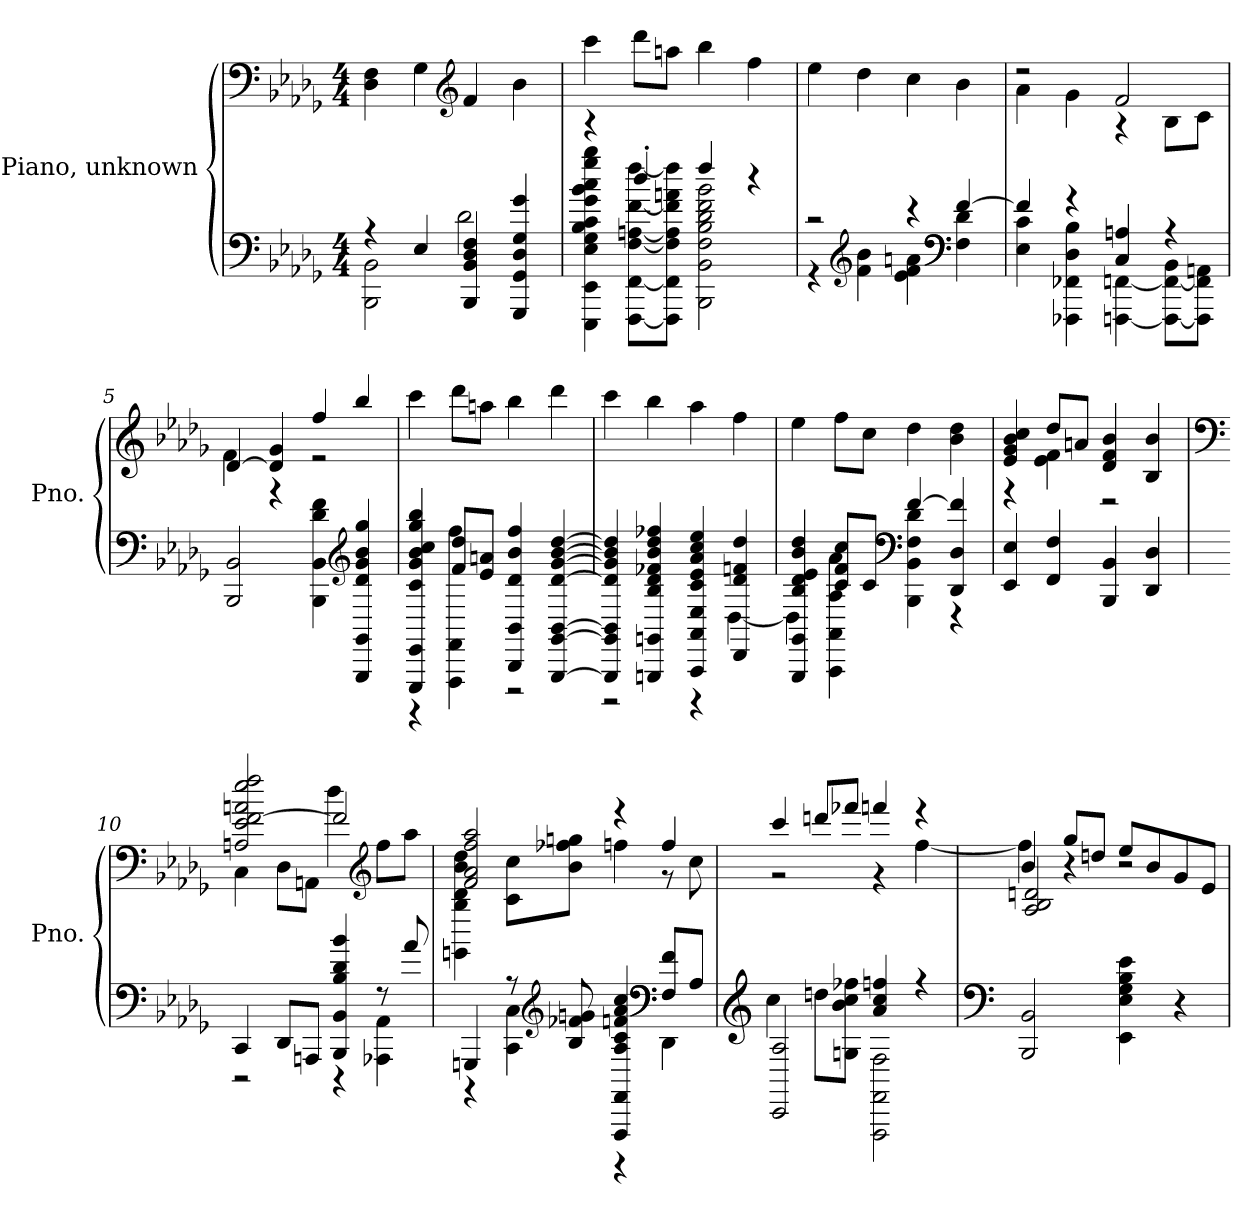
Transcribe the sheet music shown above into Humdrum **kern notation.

**kern	**kern
*part1	*part1
*staff2	*staff1
*I"Piano, unknown	*
*I'Pno.	*
*clefF4	*clefF4
*k[b-e-a-d-g-]	*k[b-e-a-d-g-]
*M4/4	*M4/4
*MM120	*MM120
=1	=1
*^	*
4r	2BBB-\ 2BB-\	4D-\ 4F\
4E-/	.	4G-\
*	*	*clefG2
4BBB-/ 4BB-/ 4D-/ 4F/	2d-\	4f/
4GGG-/ 4GG-/ 4D-/ 4G-/ 4g-/	.	4b-\
=2	=2	=2
4r	4EEE-\ 4EE-\ 4E-\ 4G-\ 4B-\ 4c\ 4g-\ 4b-\ 4cc\ 4gg-\ 4bb-\	4ccc\
4dd-'/	[8FFF\ [8FF\ [8F\ [8An\ [8f\ [8ff\L	8ddd-\L
.	8FFF\] 8FF\] 8F\] 8A\] 8f\] 8an\ 8ff\]J	8aan\J
4ff/	2BBB-\ 2BB-\ 2F\ 2B-\ 2d-\ 2f\ 2b-\	4bb-\
4r	.	4ff\
=3	=3	=3
2r	4r	4ee-\
*clefG2	*	*
.	4f\ 4b-\	4dd-\
4r	4e-\ 4f\ 4an\	4cc\
*clefF4	*	*
[4f/	4F\ 4d-\	4b-\
=4	=4	=4
*	*	*^
4f/]	4E-\ 4c\	2r	4a-\
4r	4FFF-X\ 4FF-X\ 4D-\ 4B-\	.	4g-\
4C/ 4An/	[4FFFn\ [4FFn\	2f/	4r
4r	8FFF\_ 8FF\_ 8BB-\L	.	8B-\L
.	8FFF\] 8FF\] 8AAn\J	.	8c\J
*v	*v	*	*
=5	=5	=5
2BBB-/ 2BB-/	[4d-/	4f\
.	4d-/] 4g-/	4r
4BBB-\ 4BB-\ 4d-\ 4f\	4ff/	2r
*clefG2	*	*
4GGG-/ 4GG-/ 4d-/ 4g-/ 4b-/ 4gg-/	4bb-/	.
*	*v	*v
!!LO:LB:g=z
=6	=6
*^	*
4EEE-/ 4EE-/ 4c/ 4g-/ 4b-/ 4cc/ 4gg-/ 4bb-/	4r	4ccc\
8f/ 8dd-/L	4FFF\ 4FF\ 4ff\	8ddd-\L
8e-/ 8an/J	.	8aan\J
4BBB-/ 4BB-/ 4d-/ 4b-/ 4ff/	2r	4bb-\
[4GGG-/ [4GG-/ [4BB-/ [4d-/ [4g-/ [4b-/ [4dd-/	.	4ddd-\
=7	=7	=7
4GGG-/] 4GG-/] 4BB-/] 4d-/] 4g-/] 4b-/] 4dd-/]	2r	4ccc\
4GGGn/ 4GGn/ 4B-/ 4d-/ 4f-X/ 4b-/ 4dd-/ 4ff-X/	.	4bb-\
4AAA-/ 4AA-/ 4E-/ 4c/ 4e-/ 4a-/ 4cc/ 4ee-/	4r	4aa-\
4DD-/ 4d-/ 4fn/ 4dd-/	[4D-\	4ff\
=8	=8	=8
4GGG-/ 4GG-/ 4B-/ 4d-/ 4e-/ 4b-/ 4dd-/	4D-\]	4ee-\
8c/ 8f/ 8cc/L	4AAA-\ 4AA-\ 4A-\ 4a-\	8ff\L
8c/J	.	8cc\J
*clefF4	*	*
[4f/	4BBB-\ 4BB-\ 4F\ 4d-\	4dd-\
4DD-/ 4D-/ 4f/]	4r	4b-\ 4dd-\
*v	*v	*
=9	=9
*	*^
4EE-/ 4E-/	4e-/ 4g-/ 4b-/ 4cc/	4r
4FF/ 4F/	8dd-/L	4e-\ 4f\
.	8an/J	.
4BBB-/ 4BB-/	4d-/ 4f/ 4b-/	2r
4DD-/ 4D-/	4B-/ 4b-/	.
!!LO:LB:g=z	!!
=10	=10	=10
*	*clefF4	*
*^	*	*
4CC/	2r	2An/ 2e-/ [2f/ 2an/ 2ee-/ 2ff/	4C\
8DD-/L	.	.	8D-\L
8AAAn/J	.	.	8AAn\J
4BBB-/ 4BB-/ 4B-/ 4d-/ 4b-/	4r	2f/]	4dd-\
*	*	*clefG2	*
8r	4AAA-X\ 4AA-\	.	8ff\L
8a-/	.	.	8aa-\J
=11	=11	=11	=11
4GGGn/	4r	2f/ 2a-/ 2ff/ 2aa-/	4GGn\ 4B-\ 4d-\ 4b-\ 4dd-\
8r	4CC\ 4C\	.	8c\ 8cc\L
*clefG2	*	*	*
8B-/ 8f-X/ 8gn/	.	.	8b-\ 8ff-X\ 8ggn\J
4FFF/ 4FF/ 4A-/ 4c/ 4fn/ 4a-/ 4cc/	4r	4r	4ffn\
*clefF4	*	*	*
8F/ 8f/L	4DD-\	4ff/	8r
8A-/J	.	.	8cc\
=12	=12	=12	=12
*clefG2	*	*	*
2CC/ 2A-/	4cc\	4ccc/	2r
.	8ddn\L	8dddn/L	.
.	8Gn\ 8b-\ 8cc\ 8ff-X\J	8fff-X/J	.
4a-/ 4cc/ 4ffn/	2FFF\ 2FF\ 2F\	4fffn/	4r
4r	.	4r	[4ff\
*v	*v	*	*
*	*v	*v
!!LO:LB:g=z
=13	=13
*clefF4	*
*	*^
*	*	*^
2BBB-/ 2BB-/	4b-/	4ff\]	2A-/ 2B-/ 2dn/
.	8gg-/L	4r	.
.	8ddn/J	.	.
4EE-\ 4E-\ 4G-\ 4B-\ 4e-\	8ee-/L	2r	2r
.	8b-/	.	.
4r	8g-/	.	.
.	8e-/J	.	.
*	*v	*v	*v
=	=
*-	*-
